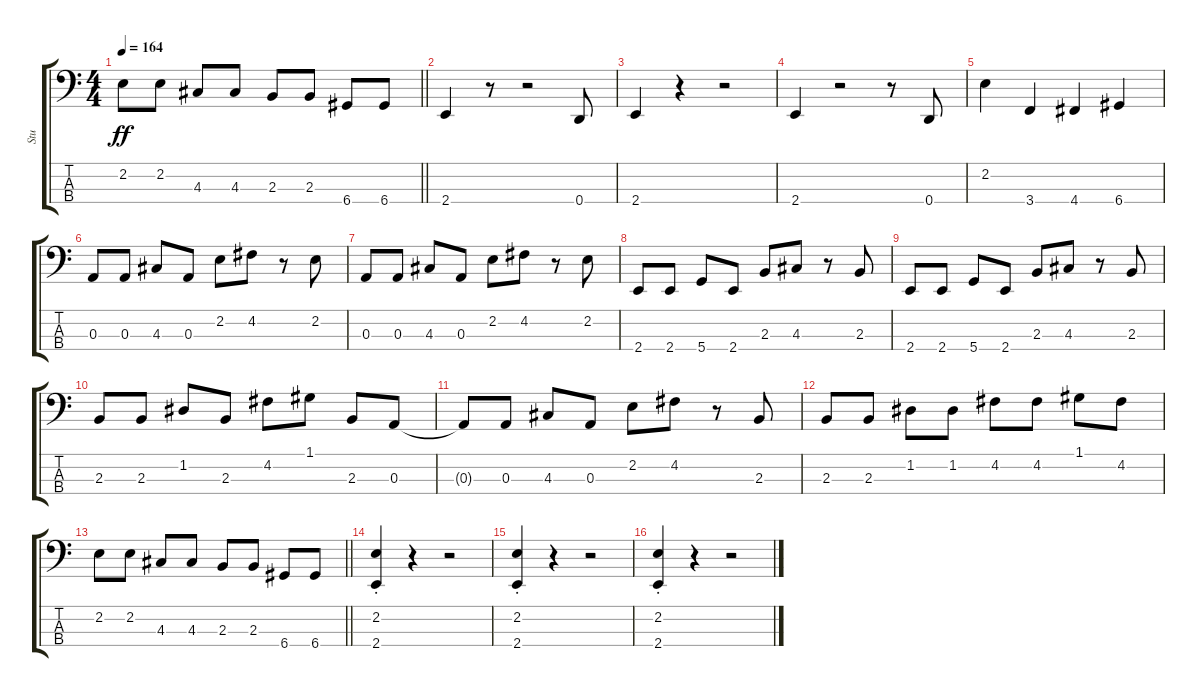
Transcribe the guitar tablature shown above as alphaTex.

\track ("Stu" "Stu") {instrument electricbassfinger}
\staff {score tabs}
\tuning (G2 D2 A1 D1) {hide}
\ts (4 4)
\tempo 164
\clef f4
\barLineRight lightlight
\ks c
2.2.8{dy ff} 2.2.8 4.3.8 4.3.8 2.3.8 2.3.8 6.4.8 6.4.8 |
2.4.4 r.8 r.2 0.4.8 |
2.4.4 r.4 r.2 |
2.4.4 r.2 r.8 0.4.8 |
2.2.4 3.4.4 4.4.4 6.4.4 |
0.3.8 0.3.8 4.3.8 0.3.8 2.2.8 4.2.8 r.8 2.2.8 |
0.3.8 0.3.8 4.3.8 0.3.8 2.2.8 4.2.8 r.8 2.2.8 |
2.4.8 2.4.8 5.4.8 2.4.8 2.3.8 4.3.8 r.8 2.3.8 |
2.4.8 2.4.8 5.4.8 2.4.8 2.3.8 4.3.8 r.8 2.3.8 |
2.3.8 2.3.8 1.2.8 2.3.8 4.2.8 1.1.8 2.3.8 0.3.8 |
0.3{t}.8 0.3.8 4.3.8 0.3.8 2.2.8 4.2.8 r.8 2.3.8 |
2.3.8 2.3.8 1.2.8 1.2.8 4.2.8 4.2.8 1.1.8 4.2.8 |
\barLineRight lightlight
2.2.8 2.2.8 4.3.8 4.3.8 2.3.8 2.3.8 6.4.8 6.4.8 |
(2.2{st} 2.4{st}).4 r.4 r.2 |
(2.2{st} 2.4{st}).4 r.4 r.2 |
(2.2{st} 2.4{st}).4 r.4 r.2
